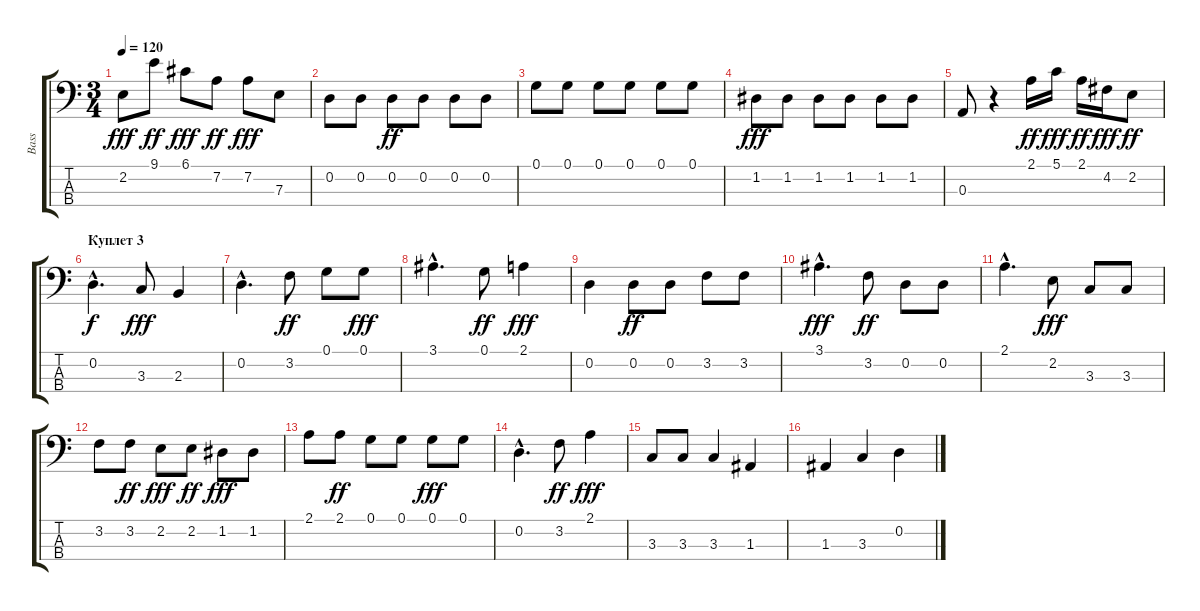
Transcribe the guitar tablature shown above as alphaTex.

\track ("Bass" "Bass") {instrument electricbassfinger}
\staff {score tabs}
\tuning (G2 D2 A1 E1) {hide}
\ts (3 4)
\tempo 120
\clef f4
\ks c
2.2.8{dy fff} 9.1.8{dy ff} 6.1.8{dy fff} 7.2.8{dy ff} 7.2.8{dy fff} 7.3.8 |
0.2.8 0.2.8 0.2.8{dy ff} 0.2.8 0.2.8 0.2.8 |
0.1.8 0.1.8 0.1.8 0.1.8 0.1.8 0.1.8 |
1.2.8{dy fff} 1.2.8 1.2.8 1.2.8 1.2.8 1.2.8 |
0.3.8 r.4 2.1.16{dy ff} 5.1.16{dy fff} 2.1.16{dy ff} 4.2.16{dy fff} 2.2.8{dy ff} |
\section ("" "Куплет 3")
0.2{hac}.4{d dy f} 3.3.8{dy fff} 2.3.4 |
0.2{hac}.4{d} 3.2.8{dy ff} 0.1.8 0.1.8{dy fff} |
3.1{hac}.4{d} 0.1.8{dy ff} 2.1.4{dy fff} |
0.2.4 0.2.8{dy ff} 0.2.8 3.2.8 3.2.8 |
3.1{hac}.4{d dy fff} 3.2.8{dy ff} 0.2.8 0.2.8 |
2.1{hac}.4{d} 2.2.8{dy fff} 3.3.8 3.3.8 |
3.2.8 3.2.8{dy ff} 2.2.8{dy fff} 2.2.8{dy ff} 1.2.8{dy fff} 1.2.8 |
2.1.8 2.1.8{dy ff} 0.1.8 0.1.8 0.1.8{dy fff} 0.1.8 |
0.2{hac}.4{d} 3.2.8{dy ff} 2.1.4{dy fff} |
3.3.8 3.3.8 3.3.4 1.3.4 |
1.3.4 3.3.4 0.2.4
